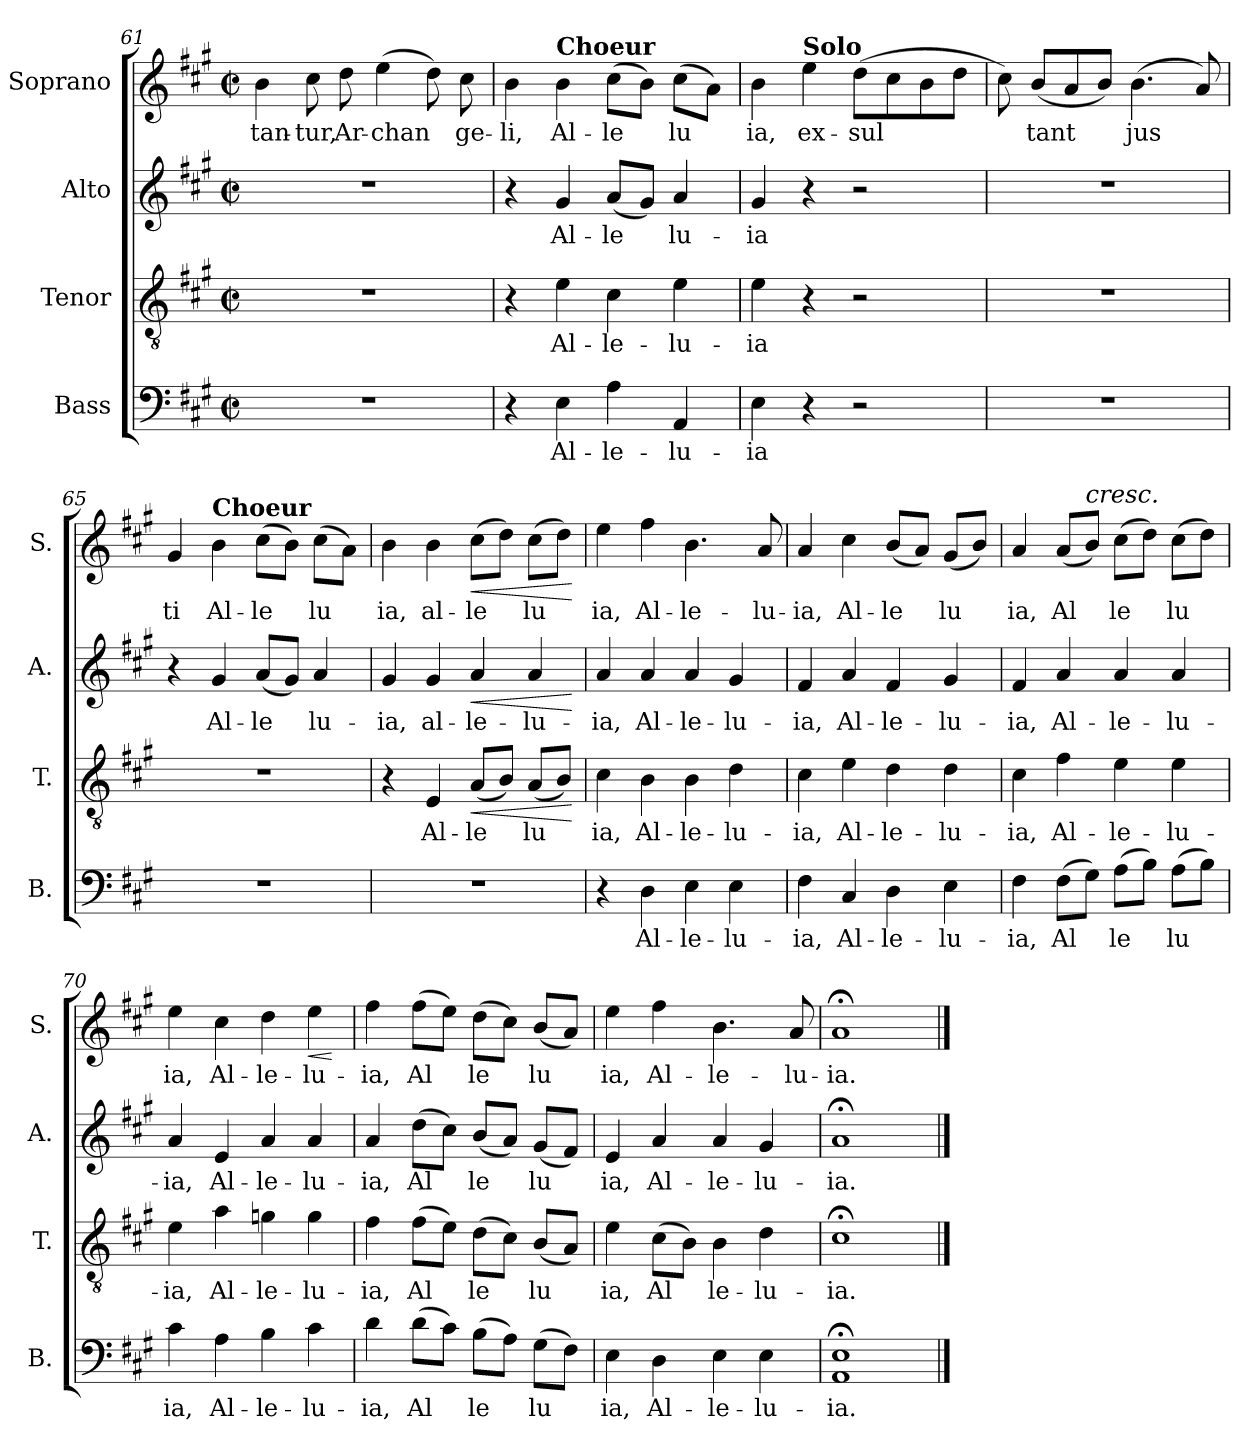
**kern	**text	**kern	**text	**dynam	**kern	**text	**dynam	**kern	**text	**dynam
*part4	*part4	*part3	*part3	*part3	*part2	*part2	*part2	*part1	*part1	*part1
*staff4	*staff4	*staff3	*staff3	*staff3	*staff2	*staff2	*staff2	*staff1	*staff1	*staff1
*I"Bass	*	*I"Tenor	*	*	*I"Alto	*	*	*I"Soprano	*	*
*I'B.	*	*I'T.	*	*	*I'A.	*	*	*I'S.	*	*
!!LO:PB:g=z
*clefF4	*	*clefGv2	*	*	*clefG2	*	*	*clefG2	*	*
*k[f#c#g#]	*	*k[f#c#g#]	*	*	*k[f#c#g#]	*	*	*k[f#c#g#]	*	*
*M2/2	*	*M2/2	*	*	*M2/2	*	*	*M2/2	*	*
*met(c|)	*	*met(c|)	*	*	*met(c|)	*	*	*met(c|)	*	*
=61	=61	=61	=61	=61	=61	=61	=61	=61	=61	=61
!	!	!	!	!	!	!	!	!	!LO:LY:b	!
1r	.	1r	.	.	1r	.	.	4b\	-tan-	.
!	!	!	!	!	!	!	!	!	!LO:LY:b	!
.	.	.	.	.	.	.	.	8cc#\	-tur,	.
!	!	!	!	!	!	!	!	!	!LO:LY:b	!
.	.	.	.	.	.	.	.	8dd\	Ar-	.
!	!	!	!	!	!	!	!	!	!LO:LY:b	!
.	.	.	.	.	.	.	.	(4ee\	-chan	.
.	.	.	.	.	.	.	.	8dd\)	.	.
!	!	!	!	!	!	!	!	!	!LO:LY:b	!
.	.	.	.	.	.	.	.	8cc#\	ge-	.
=62	=62	=62	=62	=62	=62	=62	=62	=62	=62	=62
!	!	!	!	!	!	!	!	!	!LO:LY:b	!
4r	.	4r	.	.	4r	.	.	4b\	-li,	.
!	!	!	!	!	!	!	!	!LO:TX:a:B:t=Choeur	!	!
!	!LO:LY:b	!	!LO:LY:b	!	!	!LO:LY:b	!	!	!LO:LY:b	!
4E\	Al-	4e\	Al-	.	4g#/	Al-	.	4b\	Al-	.
!	!LO:LY:b	!	!LO:LY:b	!	!	!LO:LY:b	!	!	!LO:LY:b	!
4A\	-le-	4c#\	-le-	.	(8a/L	-le	.	(8cc#\L	-le	.
.	.	.	.	.	8g#/J)	.	.	8b\J)	.	.
!	!LO:LY:b	!	!LO:LY:b	!	!	!LO:LY:b	!	!	!LO:LY:b	!
4AA/	-lu-	4e\	-lu-	.	4a/	lu-	.	(8cc#\L	lu	.
.	.	.	.	.	.	.	.	8a\J)	.	.
=63	=63	=63	=63	=63	=63	=63	=63	=63	=63	=63
!	!LO:LY:b	!	!LO:LY:b	!	!	!LO:LY:b	!	!	!LO:LY:b	!
4E\	-ia	4e\	-ia	.	4g#/	-ia	.	4b\	ia,	.
!	!	!	!	!	!	!	!	!LO:TX:a:B:t=Solo	!	!
!	!	!	!	!	!	!	!	!	!LO:LY:b	!
4r	.	4r	.	.	4r	.	.	4ee\	ex-	.
!	!	!	!	!	!	!	!	!	!LO:LY:b	!
2r	.	2r	.	.	2r	.	.	(8dd\L	-sul	.
.	.	.	.	.	.	.	.	8cc#\	.	.
.	.	.	.	.	.	.	.	8b\	.	.
.	.	.	.	.	.	.	.	8dd\J	.	.
=64	=64	=64	=64	=64	=64	=64	=64	=64	=64	=64
1r	.	1r	.	.	1r	.	.	8cc#\)	.	.
!	!	!	!	!	!	!	!	!	!LO:LY:b	!
.	.	.	.	.	.	.	.	(8b/L	tant	.
.	.	.	.	.	.	.	.	8a/	.	.
.	.	.	.	.	.	.	.	8b/J)	.	.
!	!	!	!	!	!	!	!	!	!LO:LY:b	!
.	.	.	.	.	.	.	.	(4.b\	jus	.
.	.	.	.	.	.	.	.	8a/)	.	.
!!LO:LB:g=z
=65	=65	=65	=65	=65	=65	=65	=65	=65	=65	=65
!	!	!	!	!	!	!	!	!	!LO:LY:b	!
1r	.	1r	.	.	4r	.	.	4g#/	ti	.
!	!	!	!	!	!	!	!	!LO:TX:a:B:t=Choeur	!	!
!	!	!	!	!	!	!LO:LY:b	!	!	!LO:LY:b	!
.	.	.	.	.	4g#/	Al-	.	4b\	Al-	.
!	!	!	!	!	!	!LO:LY:b	!	!	!LO:LY:b	!
.	.	.	.	.	(8a/L	-le	.	(8cc#\L	-le	.
.	.	.	.	.	8g#/J)	.	.	8b\J)	.	.
!	!	!	!	!	!	!LO:LY:b	!	!	!LO:LY:b	!
.	.	.	.	.	4a/	lu-	.	(8cc#\L	lu	.
.	.	.	.	.	.	.	.	8a\J)	.	.
=66	=66	=66	=66	=66	=66	=66	=66	=66	=66	=66
!	!	!	!	!	!	!LO:LY:b	!	!	!LO:LY:b	!
1r	.	4r	.	.	4g#/	-ia,	.	4b\	ia,	.
!	!	!	!LO:LY:b	!	!	!LO:LY:b	!	!	!LO:LY:b	!
.	.	4E/	Al-	.	4g#/	al-	.	4b\	al-	.
!	!	!	!LO:LY:b	!LO:HP:b	!	!LO:LY:b	!LO:HP:b	!	!LO:LY:b	!LO:HP:b
.	.	(8A/L	-le	<	4a/	-le-	<	(8cc#\L	-le	<
.	.	8B/J)	.	.	.	.	.	8dd\J)	.	.
!	!	!	!LO:LY:b	!	!	!LO:LY:b	!	!	!LO:LY:b	!
.	.	(8A/L	lu	.	4a/	-lu-	.	(8cc#\L	lu	.
.	.	8B/J)	.	.	.	.	.	8dd\J)	.	.
.	.	.	.	[	.	.	[	.	.	[
=67	=67	=67	=67	=67	=67	=67	=67	=67	=67	=67
!	!	!	!LO:LY:b	!	!	!LO:LY:b	!	!	!LO:LY:b	!
4r	.	4c#\	ia,	.	4a/	-ia,	.	4ee\	ia,	.
!	!LO:LY:b	!	!LO:LY:b	!	!	!LO:LY:b	!	!	!LO:LY:b	!
4D\	Al-	4B\	Al-	.	4a/	Al-	.	4ff#\	Al-	.
!	!LO:LY:b	!	!LO:LY:b	!	!	!LO:LY:b	!	!	!LO:LY:b	!
4E\	-le-	4B\	-le-	.	4a/	-le-	.	4.b\	-le-	.
!	!LO:LY:b	!	!LO:LY:b	!	!	!LO:LY:b	!	!	!	!
4E\	-lu-	4d\	-lu-	.	4g#/	-lu-	.	.	.	.
!	!	!	!	!	!	!	!	!	!LO:LY:b	!
.	.	.	.	.	.	.	.	8a/	-lu-	.
=68	=68	=68	=68	=68	=68	=68	=68	=68	=68	=68
!	!LO:LY:b	!	!LO:LY:b	!	!	!LO:LY:b	!	!	!LO:LY:b	!
4F#\	-ia,	4c#\	-ia,	.	4f#/	-ia,	.	4a/	-ia,	.
!	!LO:LY:b	!	!LO:LY:b	!	!	!LO:LY:b	!	!	!LO:LY:b	!
4C#/	Al-	4e\	Al-	.	4a/	Al-	.	4cc#\	Al-	.
!	!LO:LY:b	!	!LO:LY:b	!	!	!LO:LY:b	!	!	!LO:LY:b	!
4D\	-le-	4d\	-le-	.	4f#/	-le-	.	(8b/L	-le	.
.	.	.	.	.	.	.	.	8a/J)	.	.
!	!LO:LY:b	!	!LO:LY:b	!	!	!LO:LY:b	!	!	!LO:LY:b	!
4E\	-lu-	4d\	-lu-	.	4g#/	-lu-	.	(8g#/L	lu	.
.	.	.	.	.	.	.	.	8b/J)	.	.
!!LO:PB:g=z
=69	=69	=69	=69	=69	=69	=69	=69	=69	=69	=69
!	!LO:LY:b	!	!LO:LY:b	!	!	!LO:LY:b	!	!	!LO:LY:b	!
4F#\	-ia,	4c#\	-ia,	.	4f#/	-ia,	.	4a/	ia,	.
!	!LO:LY:b	!	!LO:LY:b	!	!	!LO:LY:b	!	!	!LO:LY:b	!
(8F#\L	Al	4f#\	Al-	.	4a/	Al-	.	(8a/L	Al	.
!	!	!	!	!	!	!	!	!LO:TX:a:i:t=cresc.	!	!
8G#\J)	.	.	.	.	.	.	.	8b/J)	.	.
!	!LO:LY:b	!	!LO:LY:b	!	!	!LO:LY:b	!	!	!LO:LY:b	!
(8A\L	le	4e\	-le-	.	4a/	-le-	.	(8cc#\L	le	.
8B\J)	.	.	.	.	.	.	.	8dd\J)	.	.
!	!LO:LY:b	!	!LO:LY:b	!	!	!LO:LY:b	!	!	!LO:LY:b	!
(8A\L	lu	4e\	-lu-	.	4a/	-lu-	.	(8cc#\L	lu	.
8B\J)	.	.	.	.	.	.	.	8dd\J)	.	.
=70	=70	=70	=70	=70	=70	=70	=70	=70	=70	=70
!	!LO:LY:b	!	!LO:LY:b	!	!	!LO:LY:b	!	!	!LO:LY:b	!
4c#\	ia,	4e\	-ia,	.	4a/	-ia,	.	4ee\	ia,	.
!	!LO:LY:b	!	!LO:LY:b	!	!	!LO:LY:b	!	!	!LO:LY:b	!
4A\	Al-	4a\	Al-	.	4e/	Al-	.	4cc#\	Al-	.
!	!LO:LY:b	!	!LO:LY:b	!	!	!LO:LY:b	!	!	!LO:LY:b	!
4B\	-le-	4gn\	-le-	.	4a/	-le-	.	4dd\	-le-	.
!	!LO:LY:b	!	!LO:LY:b	!	!	!LO:LY:b	!	!	!LO:LY:b	!LO:HP:b
4c#\	-lu-	4g\	-lu-	.	4a/	-lu-	.	4ee\	-lu-	<
.	.	.	.	.	.	.	.	.	.	[
=71	=71	=71	=71	=71	=71	=71	=71	=71	=71	=71
!	!LO:LY:b	!	!LO:LY:b	!	!	!LO:LY:b	!	!	!LO:LY:b	!
4d\	-ia,	4f#\	-ia,	.	4a/	-ia,	.	4ff#\	-ia,	.
!	!LO:LY:b	!	!LO:LY:b	!	!	!LO:LY:b	!	!	!LO:LY:b	!
(8d\L	Al	(8f#\L	Al	.	(8dd\L	Al	.	(8ff#\L	Al	.
8c#\J)	.	8e\J)	.	.	8cc#\J)	.	.	8ee\J)	.	.
!	!LO:LY:b	!	!LO:LY:b	!	!	!LO:LY:b	!	!	!LO:LY:b	!
(8B\L	le	(8d\L	le	.	(8b/L	le	.	(8dd\L	le	.
8A\J)	.	8c#\J)	.	.	8a/J)	.	.	8cc#\J)	.	.
!	!LO:LY:b	!	!LO:LY:b	!	!	!LO:LY:b	!	!	!LO:LY:b	!
(8G#\L	lu	(8B/L	lu	.	(8g#/L	lu	.	(8b/L	lu	.
8F#\J)	.	8A/J)	.	.	8f#/J)	.	.	8a/J)	.	.
=72	=72	=72	=72	=72	=72	=72	=72	=72	=72	=72
!	!LO:LY:b	!	!LO:LY:b	!	!	!LO:LY:b	!	!	!LO:LY:b	!
4E\	ia,	4e\	ia,	.	4e/	ia,	.	4ee\	ia,	.
!	!LO:LY:b	!	!LO:LY:b	!	!	!LO:LY:b	!	!	!LO:LY:b	!
4D\	Al-	(8c#\L	Al	.	4a/	Al-	.	4ff#\	Al-	.
.	.	8B\J)	.	.	.	.	.	.	.	.
!	!LO:LY:b	!	!LO:LY:b	!	!	!LO:LY:b	!	!	!LO:LY:b	!
4E\	-le-	4B\	le-	.	4a/	-le-	.	4.b\	-le-	.
!	!LO:LY:b	!	!LO:LY:b	!	!	!LO:LY:b	!	!	!	!
4E\	-lu-	4d\	-lu-	.	4g#/	-lu-	.	.	.	.
!	!	!	!	!	!	!	!	!	!LO:LY:b	!
.	.	.	.	.	.	.	.	8a/	-lu-	.
=73	=73	=73	=73	=73	=73	=73	=73	=73	=73	=73
!	!LO:LY:b	!	!LO:LY:b	!	!	!LO:LY:b	!	!	!LO:LY:b	!
1AA;< 1E;<	-ia.	1c#;<	-ia.	.	1a;<	-ia.	.	1a;<	-ia.	.
==	==	==	==	==	==	==	==	==	==	==
*-	*-	*-	*-	*-	*-	*-	*-	*-	*-	*-
